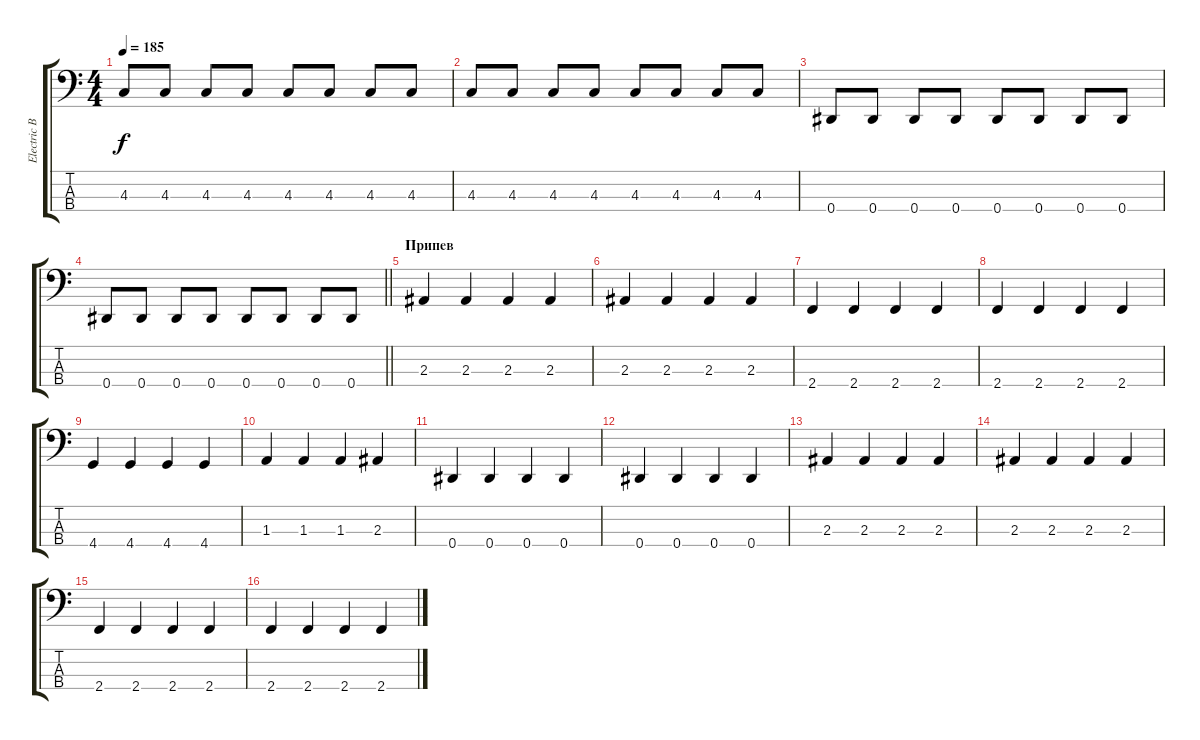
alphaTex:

\track ("Electric Bass" "Electric B") {instrument electricbassfinger}
\staff {score tabs}
\tuning (Gb2 Db2 Ab1 Eb1) {hide}
\ts (4 4)
\tempo 185
\clef f4
\ks c
4.3.8{dy f} 4.3.8 4.3.8 4.3.8 4.3.8 4.3.8 4.3.8 4.3.8 |
4.3.8 4.3.8 4.3.8 4.3.8 4.3.8 4.3.8 4.3.8 4.3.8 |
0.4.8 0.4.8 0.4.8 0.4.8 0.4.8 0.4.8 0.4.8 0.4.8 |
\barLineRight lightlight
0.4.8 0.4.8 0.4.8 0.4.8 0.4.8 0.4.8 0.4.8 0.4.8 |
\section ("" "Припев")
2.3.4 2.3.4 2.3.4 2.3.4 |
2.3.4 2.3.4 2.3.4 2.3.4 |
2.4.4 2.4.4 2.4.4 2.4.4 |
2.4.4 2.4.4 2.4.4 2.4.4 |
4.4.4 4.4.4 4.4.4 4.4.4 |
1.3.4 1.3.4 1.3.4 2.3.4 |
0.4.4 0.4.4 0.4.4 0.4.4 |
0.4.4 0.4.4 0.4.4 0.4.4 |
2.3.4 2.3.4 2.3.4 2.3.4 |
2.3.4 2.3.4 2.3.4 2.3.4 |
2.4.4 2.4.4 2.4.4 2.4.4 |
2.4.4 2.4.4 2.4.4 2.4.4
